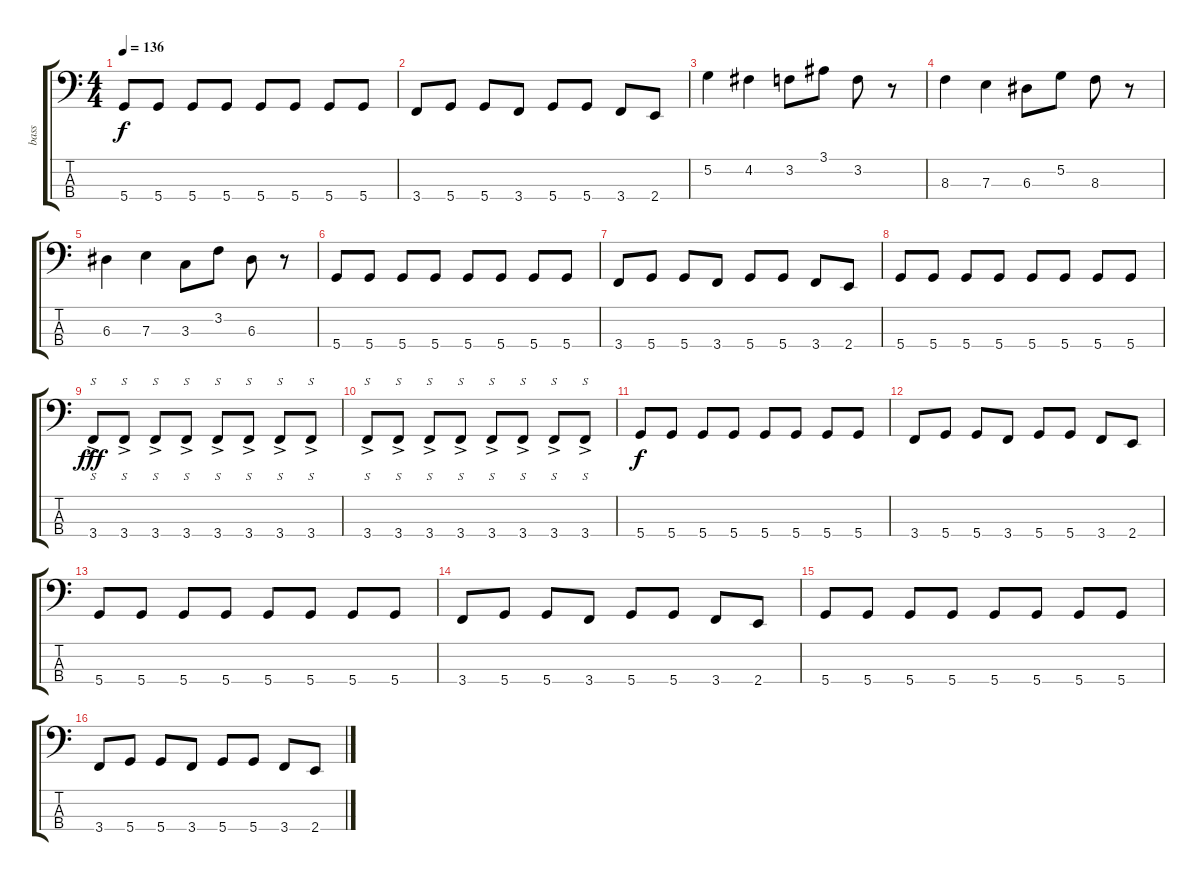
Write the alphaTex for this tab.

\track ("bass" "bass") {instrument electricbassfinger}
\staff {score tabs}
\tuning (G2 D2 A1 D1) {hide}
\ts (4 4)
\tempo 136
\clef f4
\ks c
5.4.8{dy f} 5.4.8 5.4.8 5.4.8 5.4.8 5.4.8 5.4.8 5.4.8 |
3.4.8 5.4.8 5.4.8 3.4.8 5.4.8 5.4.8 3.4.8 2.4.8 |
5.2.4 4.2.4 3.2.8 3.1.8 3.2.8 r.8 |
8.3.4 7.3.4 6.3.8 5.2.8 8.3.8 r.8 |
6.3.4 7.3.4 3.3.8 3.2.8 6.3.8 r.8 |
5.4.8 5.4.8 5.4.8 5.4.8 5.4.8 5.4.8 5.4.8 5.4.8 |
3.4.8 5.4.8 5.4.8 3.4.8 5.4.8 5.4.8 3.4.8 2.4.8 |
5.4.8 5.4.8 5.4.8 5.4.8 5.4.8 5.4.8 5.4.8 5.4.8 |
3.4{ac}.8{s dy fff} 3.4{ac}.8{s} 3.4{ac}.8{s} 3.4{ac}.8{s} 3.4{ac}.8{s} 3.4{ac}.8{s} 3.4{ac}.8{s} 3.4{ac}.8{s} |
3.4{ac}.8{s} 3.4{ac}.8{s} 3.4{ac}.8{s} 3.4{ac}.8{s} 3.4{ac}.8{s} 3.4{ac}.8{s} 3.4{ac}.8{s} 3.4{ac}.8{s} |
5.4.8{dy f} 5.4.8 5.4.8 5.4.8 5.4.8 5.4.8 5.4.8 5.4.8 |
3.4.8 5.4.8 5.4.8 3.4.8 5.4.8 5.4.8 3.4.8 2.4.8 |
5.4.8 5.4.8 5.4.8 5.4.8 5.4.8 5.4.8 5.4.8 5.4.8 |
3.4.8 5.4.8 5.4.8 3.4.8 5.4.8 5.4.8 3.4.8 2.4.8 |
5.4.8 5.4.8 5.4.8 5.4.8 5.4.8 5.4.8 5.4.8 5.4.8 |
3.4.8 5.4.8 5.4.8 3.4.8 5.4.8 5.4.8 3.4.8 2.4.8
